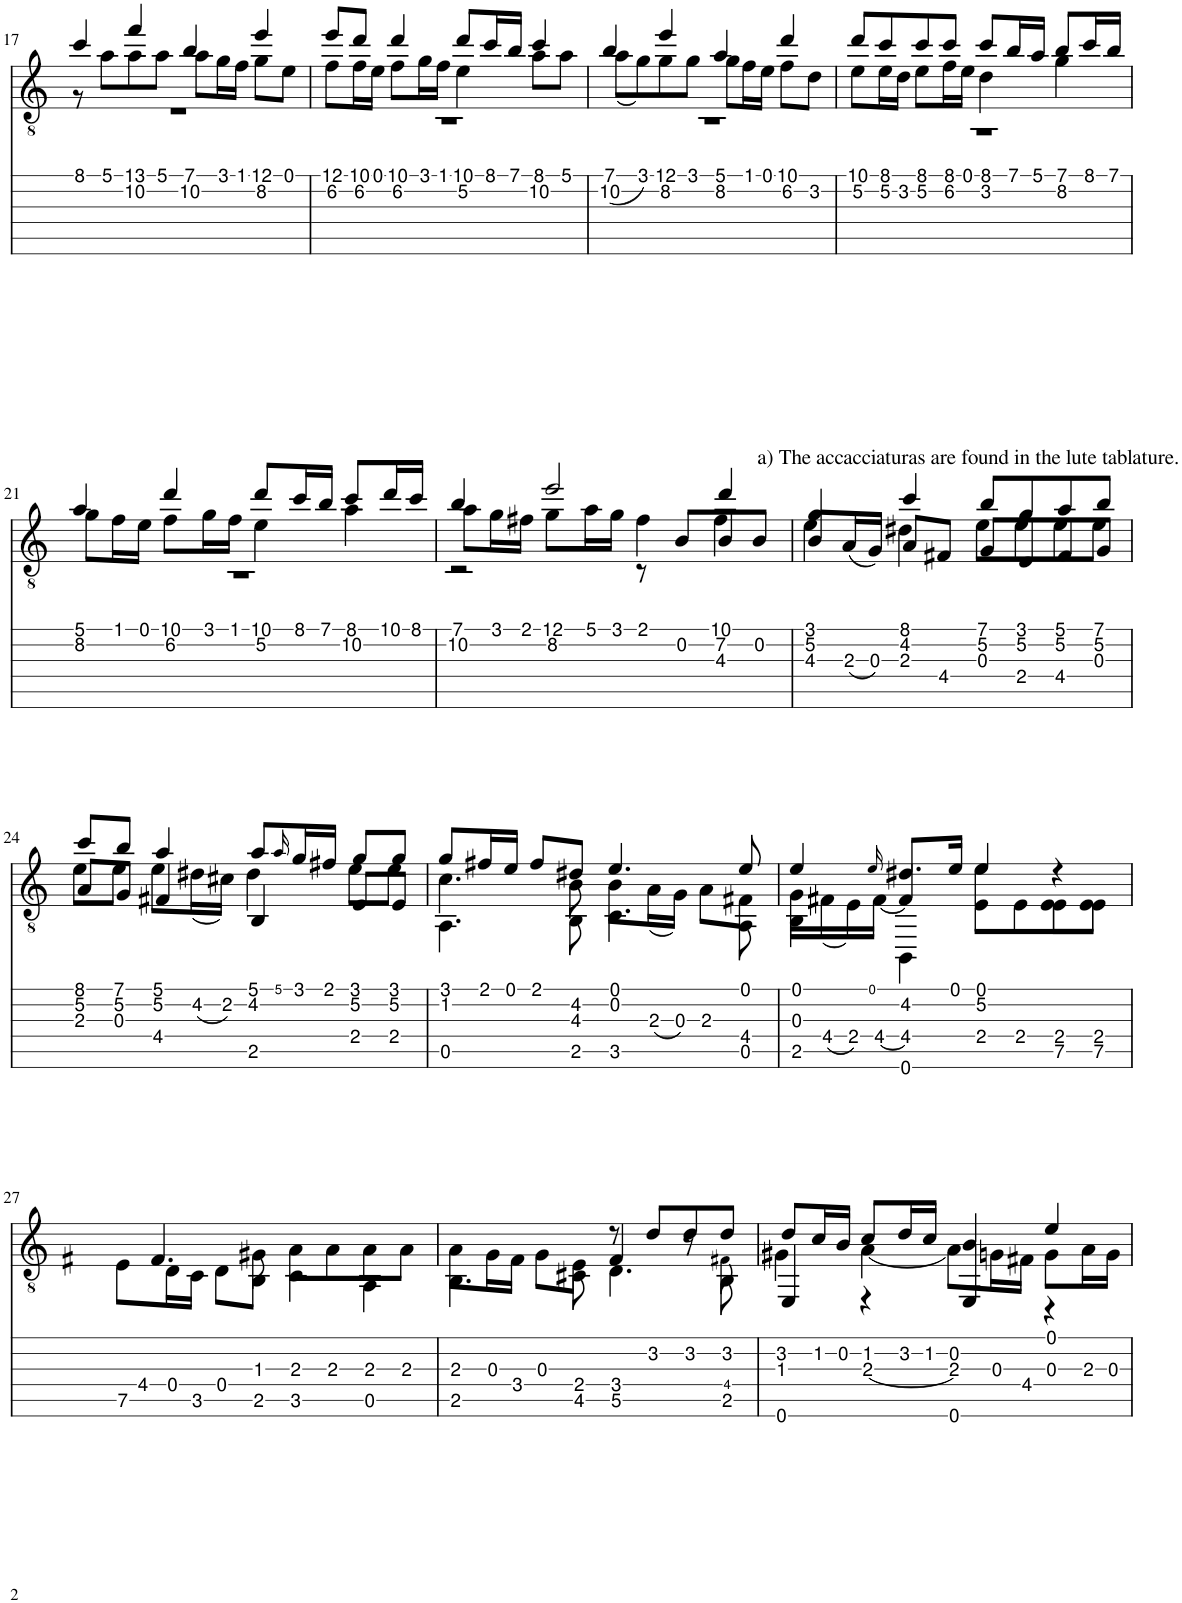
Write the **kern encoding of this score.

**kern	**kern
*part1	*part1
*staff2	*staff1
*I"Guitar	*
*I'Guit.	*
!!LO:PB:g=z
*	*clefGv2
*k[]	*k[]
*M4/4	*M4/4
*met(c)	*met(c)
=17	=17
*^	*^
*	*^	*	*^
4cc	8r	1r	4cc/	8r	1r
.	8a	.	.	8a\L	.
4ff	8aL	.	4ff/	8a\	.
.	8aJ	.	.	8a\J	.
4b	8aL	.	4b/	8a\L	.
.	16gL	.	.	16g\L	.
.	16fJJ	.	.	16f\JJ	.
4ee	8gL	.	4ee/	8g\L	.
.	8eJ	.	.	8e\J	.
=18	=18	=18	=18	=18	=18
8eeL	8fL	1r	8ee/L	8f\L	1r
8ddJ	16fL	.	8dd/J	16f\L	.
.	16eJJ	.	.	16e\JJ	.
4dd	8fL	.	4dd/	8f\L	.
.	16gL	.	.	16g\L	.
.	16fJJ	.	.	16f\JJ	.
8ddL	4e	.	8dd/L	4e\	.
16ccL	.	.	16cc/L	.	.
16bJJ	.	.	16b/JJ	.	.
4cc	8aL	.	4cc/	8a\L	.
.	8aJ	.	.	8a\J	.
=19	=19	=19	=19	=19	=19
4b	8aL	1r	4b/	(8a\L	1r
.	8gJ	.	.	8g\)	.
4ee	8gL	.	4ee/	8g\	.
.	8gJ	.	.	8g\J	.
4a	8gL	.	4a/	8g\L	.
.	16fL	.	.	16f\L	.
.	16eJJ	.	.	16e\JJ	.
4dd	8fL	.	4dd/	8f\L	.
.	8dJ	.	.	8d\J	.
=20	=20	=20	=20	=20	=20
!LO:TX:b:t=a) The accacciaturas are found in the lute tablature.	!	!	!	!	!
8ddL	8eL	1r	8dd/L	8e\L	1r
8ccJ	16eL	.	8cc/	16e\L	.
.	16dJJ	.	.	16d\JJ	.
8ccL	8eL	.	8cc/	8e\L	.
8ccJ	16fL	.	8cc/J	16f\L	.
.	16eJJ	.	.	16e\JJ	.
8ccL	4d	.	8cc/L	4d\	.
16bL	.	.	16b/L	.	.
16aJJ	.	.	16a/JJ	.	.
8bL	4g	.	8b/L	4g\	.
16ccL	.	.	16cc/L	.	.
16bJJ	.	.	16b/JJ	.	.
!!LO:LB:g=z	!!	!!
=21	=21	=21	=21	=21	=21
4a	8gL	1r	4a/	8g\L	1r
.	16fL	.	.	16f\L	.
.	16eJJ	.	.	16e\JJ	.
4dd	8fL	.	4dd/	8f\L	.
.	16gL	.	.	16g\L	.
.	16fJJ	.	.	16f\JJ	.
8ddL	4e	.	8dd/L	4e\	.
16ccL	.	.	16cc/L	.	.
16bJJ	.	.	16b/JJ	.	.
8ccL	4a	.	8cc/L	4a\	.
16ddL	.	.	16dd/L	.	.
16ccJJ	.	.	16cc/JJ	.	.
=22	=22	=22	=22	=22	=22
4b	8aL	2r	4b/	8a\L	2r
.	16gL	.	.	16g\L	.
.	16f#XJJ	.	.	16f#X\JJ	.
2ee	8gL	.	2ee/	8g\L	.
.	16aL	.	.	16a\L	.
.	16gJJ	.	.	16g\JJ	.
.	4f#	8r	.	4f#\	8r
.	.	8B	.	.	8B/L
4dd	4f#	8BL	4dd/	4f#\	8B/
.	.	8BJ	.	.	8B/J
=23	=23	=23	=23	=23	=23
4g	4e	8BL	4g/	4e\	8B/L
.	.	16AL	.	.	(<16A/L
.	.	16GJJ	.	.	16G/JJ)
4cc	4d#X	8AL	4cc/	4d#X\	8A/L
.	.	8F#XJ	.	.	8F#X/J
8bL	8eL	8GL	8b/L	8e\L	8G/L
8gJ	8eJ	8EJ	8g/	8e\	8E/
8aL	8eL	8F#L	8a/	8e\	8F#/
8bJ	8eJ	8GJ	8b/J	8e\J	8G/J
!!LO:LB:g=z	!!	!!
=24	=24	=24	=24	=24	=24
8ccL	8eL	8AL	8cc/L	8e\L	8A/L
8bJ	8eJ	8GJ	8b/J	8e\J	8G/J
4a	8eL	4F#X	4a/	8e\L	4F#X/
.	16d#XL	.	.	(16d#X\L	.
.	16c#XJJ	.	.	16c#X\JJ)	.
8aL	4d#	4BB	8a/L	4d#\	4BB/
qa	.	.	16qa/	.	.
16gL	.	.	16g/L	.	.
16f#XJJ	.	.	16f#X/JJ	.	.
8gL	8eL	8EL	8g/L	8e\L	8E/L
8gJ	8eJ	8EJ	8g/J	8e\J	8E/J
=25	=25	=25	=25	=25	=25
8gL	4.c	4.AA	8g/L	4.c\	4.AA\
16f#XL	.	.	16f#X/L	.	.
16eJJ	.	.	16e/JJ	.	.
8f#L	.	.	8f#/L	.	.
8d#XJ	8B	8BB	8d#X/J	8B\	8BB\
4.e	8BL	4.C	4.e/	8B\L	4.C\
.	16AL	.	.	(16A\L	.
.	16GJJ	.	.	16G\JJ)	.
.	8AL	.	.	8A\L	.
8e	8F#XJ	8AA	8e/	8F#X\J	8AA\
=26	=26	=26	=26	=26	=26
4e	16GLL	4BB	4e/	16G\LL	4BB\
.	16F#XJ	.	.	(16F#X\	.
.	16EL	.	.	16E\)	.
.	[<16F#JJ	.	.	[<16F#\JJ	.
qe	.	.	16qe/	.	.
8.d#XL	4F#]	4BBB	8.d#X/L	4F#/]	4BBB\
16eJk	.	.	16e/Jk	.	.
4e	4e	8EL	4e/	4e\	8E\L
.	.	8EJ	.	.	8E\
4r	8EL	8EL	4r	8E\L	8E\
.	8EJ	8EJ	.	8E\J	8E\J
!!LO:LB:g=z	!!	!!
=27	=27	=27	=27	=27	=27
1ryy	4.F#X	8EL	1ryy	4.F#X/	8E\L
.	.	16DL	.	.	16D\L
.	.	16CJJ	.	.	16C\JJ
.	.	8DL	.	.	8D\L
.	8G#X	8BBJ	.	8G#X\	8BB\J
.	8AL	4C	.	8A\L	4C\
.	8AJ	.	.	8A\	.
.	8AL	4AA	.	8A\	4AA\
.	8AJ	.	.	8A\J	.
=28	=28	=28	=28	=28	=28
4ryy	8AL	4.BB	4ryy	8A\L	4.BB\
.	16GL	.	.	16G\L	.
.	16FJJ	.	.	16F\JJ	.
4ryy	8GL	.	4ryy	8G\L	.
.	8EJ	8C#X	.	8E\J	8C#X\
8r	4F	4.D	8r	4F/	4.D\
8d	.	.	8d/L	.	.
8dL	8r	.	8d/	8r	.
8dJ	8F#X!	8BB	8d/J	8F#X!\	8BB\
=29	=29	=29	=29	=29	=29
8dL	4G#X	4EE	8d/L	4G#X\	4EE/
16cL	.	.	16c/L	.	.
16BJJ	.	.	16B/JJ	.	.
8cL	[4A	4r	8c/L	[4A\	4r
16dL	.	.	16d/L	.	.
16cJJ	.	.	16c/JJ	.	.
4B	8AL]	4EE	4B/	8A\L]	4EE/
.	16GnL	.	.	16Gn\L	.
.	16F#XJJ	.	.	16F#X\JJ	.
4e	8GL	4r	4e/	8G\L	4r
.	16AL	.	.	16A\L	.
.	16GJJ	.	.	16G\JJ	.
*v	*v	*v	*	*	*
*	*v	*v	*v
=	=
*-	*-
